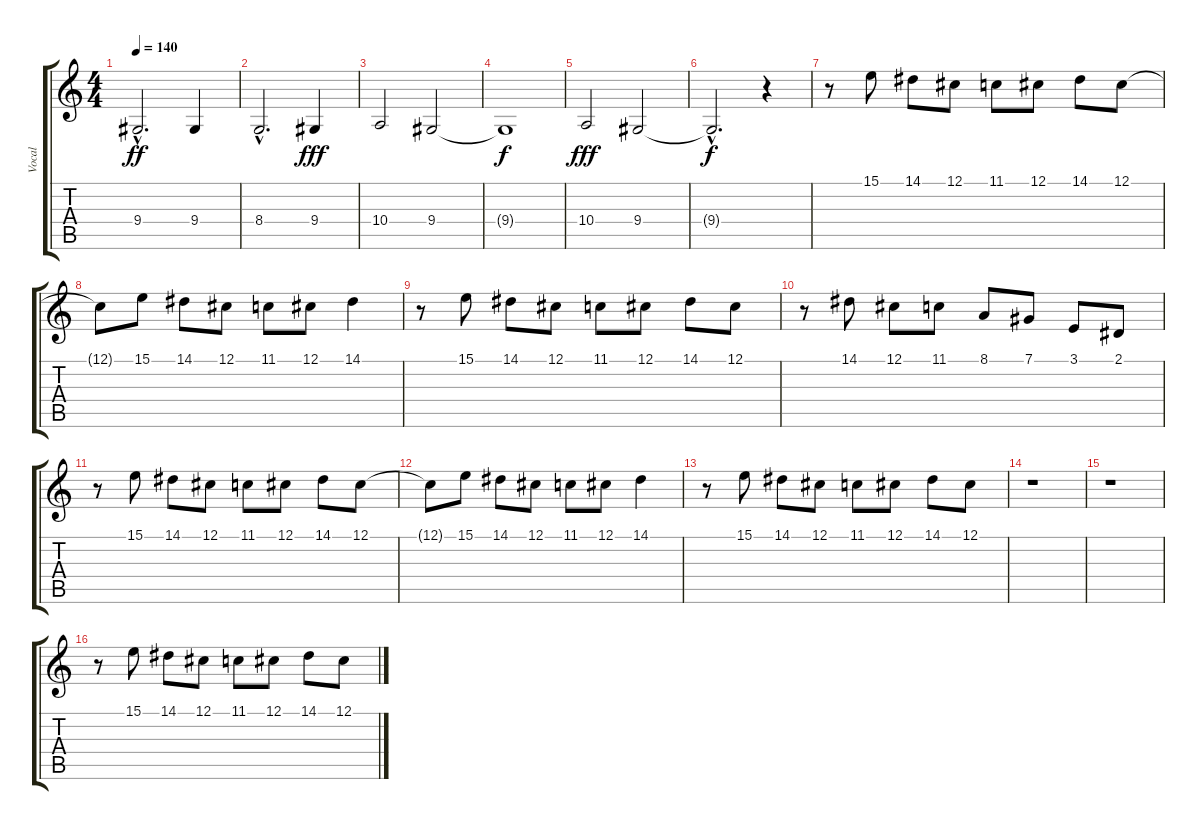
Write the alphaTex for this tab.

\track ("Vocal" "Vocal") {instrument brasssection}
\staff {score tabs}
\tuning (Db4 Ab3 E3 B2 Gb2 Db2) {hide}
\ts (4 4)
\tempo 140
\clef g2
\ks c
9.4{hac}.2{d dy ff} 9.4.4 |
8.4{hac}.2{d} 9.4.4{dy fff} |
10.4.2 9.4.2 |
9.4{t}.1{dy f} |
10.4.2{dy fff} 9.4.2 |
9.4{hac t}.2{d dy f} r.4 |
r.8 15.1.8 14.1.8 12.1.8 11.1.8 12.1.8 14.1.8 12.1.8 |
12.1{t}.8 15.1.8 14.1.8 12.1.8 11.1.8 12.1.8 14.1.4 |
r.8 15.1.8 14.1.8 12.1.8 11.1.8 12.1.8 14.1.8 12.1.8 |
r.8 14.1.8 12.1.8 11.1.8 8.1.8 7.1.8 3.1.8 2.1.8 |
r.8 15.1.8 14.1.8 12.1.8 11.1.8 12.1.8 14.1.8 12.1.8 |
12.1{t}.8 15.1.8 14.1.8 12.1.8 11.1.8 12.1.8 14.1.4 |
r.8 15.1.8 14.1.8 12.1.8 11.1.8 12.1.8 14.1.8 12.1.8 |
r.1 |
r.1 |
r.8 15.1.8 14.1.8 12.1.8 11.1.8 12.1.8 14.1.8 12.1.8
